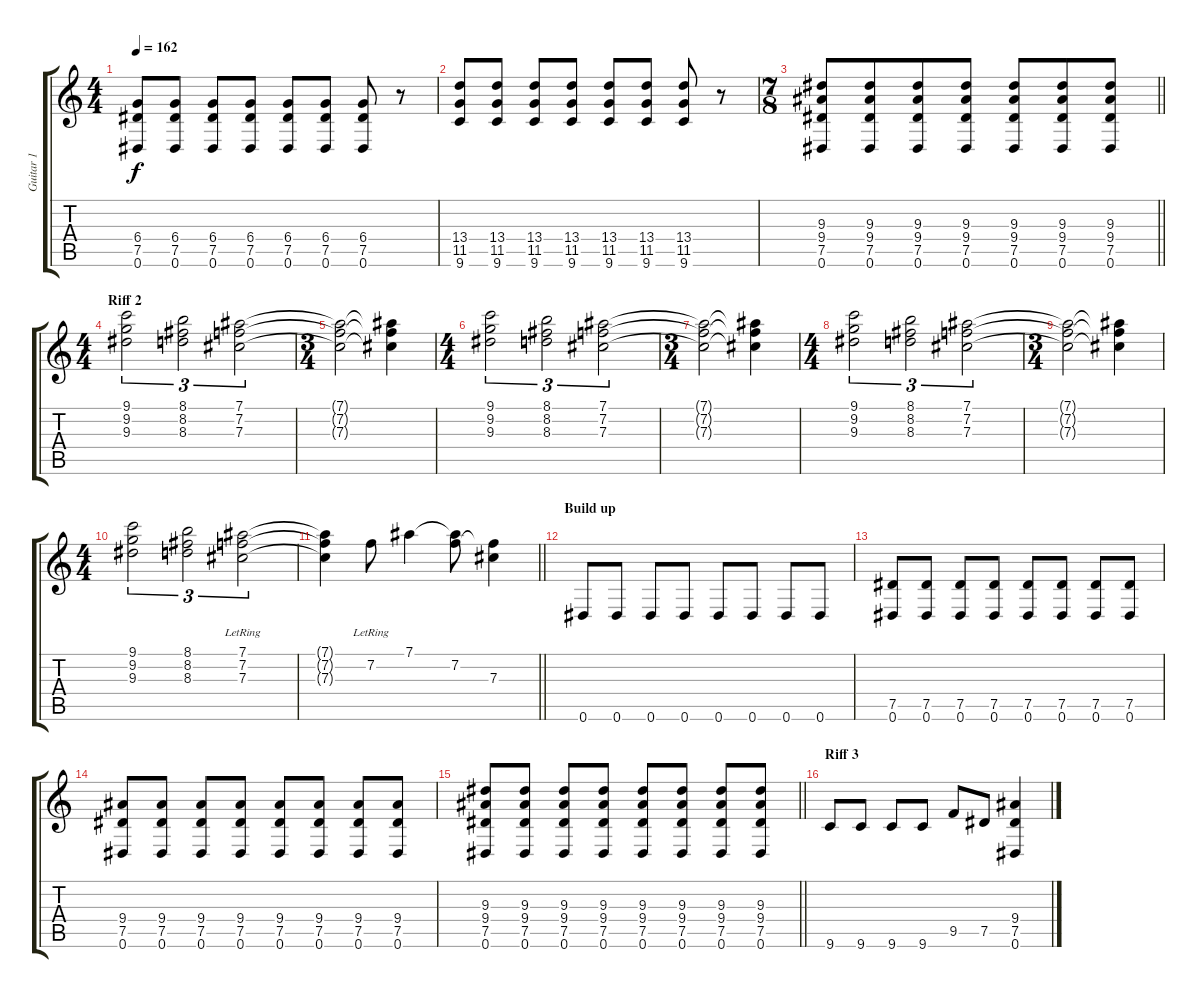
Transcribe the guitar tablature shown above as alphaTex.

\track ("Guitar 1" "Guitar 1") {instrument overdrivenguitar}
\staff {score tabs}
\tuning (Eb4 Bb3 Gb3 Db3 Ab2 Eb2) {hide}
\ts (4 4)
\tempo 162
\clef g2
\ks c
(6.4 7.5 0.6).8{dy f} (6.4 7.5 0.6).8 (6.4 7.5 0.6).8 (6.4 7.5 0.6).8 (6.4 7.5 0.6).8 (6.4 7.5 0.6).8 (6.4 7.5 0.6).8 r.8 |
(13.4 11.5 9.6).8 (13.4 11.5 9.6).8 (13.4 11.5 9.6).8 (13.4 11.5 9.6).8 (13.4 11.5 9.6).8 (13.4 11.5 9.6).8 (13.4 11.5 9.6).8 r.8 |
\ts (7 8)
\barLineRight lightlight
(9.3 9.4 7.5 0.6).8 (9.3 9.4 7.5 0.6).8 (9.3 9.4 7.5 0.6).8 (9.3 9.4 7.5 0.6).8 (9.3 9.4 7.5 0.6).8 (9.3 9.4 7.5 0.6).8 (9.3 9.4 7.5 0.6).8 |
\ts (4 4)
\section ("" "Riff 2")
(9.1 9.2 9.3).2{tu (3 2)} (8.1 8.2 8.3).2{tu (3 2)} (7.1 7.2 7.3).2{tu (3 2)} |
\ts (3 4)
(7.1{t} 7.2{t} 7.3{t}).2 (7.1{t} 7.2{t} 7.3{t}).4 |
\ts (4 4)
(9.1 9.2 9.3).2{tu (3 2)} (8.1 8.2 8.3).2{tu (3 2)} (7.1 7.2 7.3).2{tu (3 2)} |
\ts (3 4)
(7.1{t} 7.2{t} 7.3{t}).2 (7.1{t} 7.2{t} 7.3{t}).4 |
\ts (4 4)
(9.1 9.2 9.3).2{tu (3 2)} (8.1 8.2 8.3).2{tu (3 2)} (7.1 7.2 7.3).2{tu (3 2)} |
\ts (3 4)
(7.1{t} 7.2{t} 7.3{t}).2 (7.1{t} 7.2{t} 7.3{t}).4 |
\ts (4 4)
(9.1 9.2 9.3).2{tu (3 2)} (8.1 8.2 8.3).2{tu (3 2)} (7.1{lr} 7.2{lr} 7.3{lr}).2{tu (3 2)} |
\barLineRight lightlight
(7.1{t} 7.2{t} 7.3{t}).4 7.2{lr}.8 7.1.4 (7.1{t} 7.2).8 (7.2{t} 7.3).4 |
\section ("" "Build up")
0.6.8 0.6.8 0.6.8 0.6.8 0.6.8 0.6.8 0.6.8 0.6.8 |
(7.5 0.6).8 (7.5 0.6).8 (7.5 0.6).8 (7.5 0.6).8 (7.5 0.6).8 (7.5 0.6).8 (7.5 0.6).8 (7.5 0.6).8 |
(9.4 7.5 0.6).8 (9.4 7.5 0.6).8 (9.4 7.5 0.6).8 (9.4 7.5 0.6).8 (9.4 7.5 0.6).8 (9.4 7.5 0.6).8 (9.4 7.5 0.6).8 (9.4 7.5 0.6).8 |
\barLineRight lightlight
(9.3 9.4 7.5 0.6).8 (9.3 9.4 7.5 0.6).8 (9.3 9.4 7.5 0.6).8 (9.3 9.4 7.5 0.6).8 (9.3 9.4 7.5 0.6).8 (9.3 9.4 7.5 0.6).8 (9.3 9.4 7.5 0.6).8 (9.3 9.4 7.5 0.6).8 |
\section ("" "Riff 3")
9.6.8 9.6.8 9.6.8 9.6.8 9.5.8 7.5.8 (9.4 7.5 0.6).4
